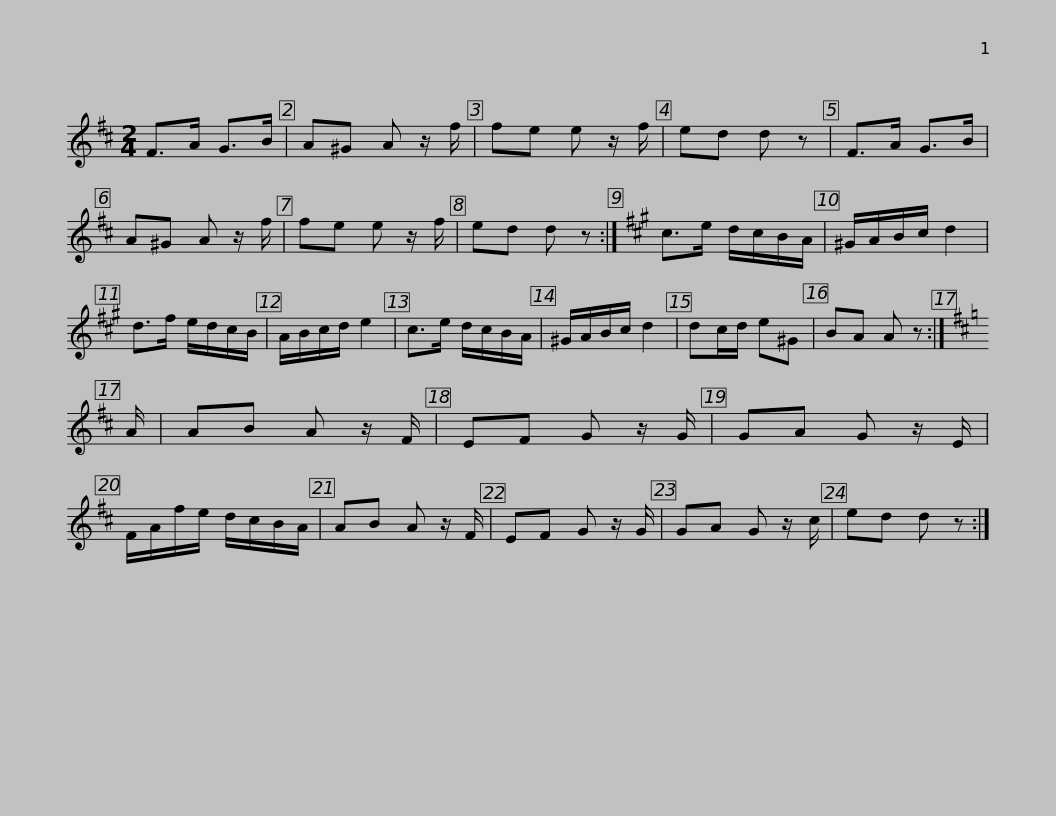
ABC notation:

X:1
L:1/8
M:2/4
I:linebreak $
K:D
V:1 treble
V:1
 F>A G>B | A^G A z/ f/ | fe e z/ f/ | ed d z | F>A G>B | %5
 A^G A z/ f/ | fe e z/ f/ | ed d z :|$[K:A] c>e d/c/B/A/ | ^G/A/B/c/ d2 | %10
 d>f e/d/c/B/ | A/B/c/d/ e2 | c>e d/c/B/A/ | ^G/A/B/c/ d2 | dc/d/ e^G |$ %15
 BA A z :|[K:D] A/ | AB A z/ F/ | EF G z/ G/ | GA G z/ E/ | %20
 F/A/f/e/ d/c/B/A/ | AB A z/ F/ | EF G z/ G/ |$ GA G z/ c/ | ed d z :| %25
